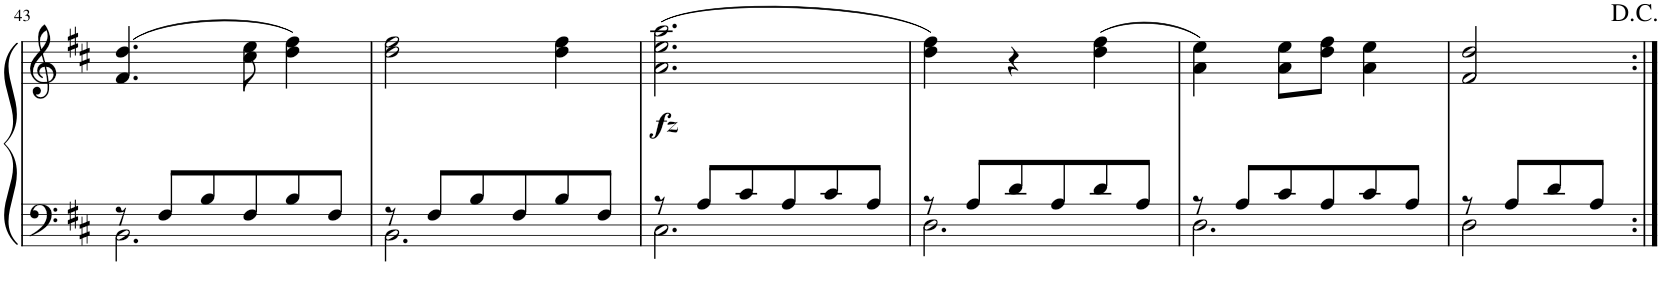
**kern	**kern	**dynam
*part1	*part1	*part1
*staff2	*staff1	*staff1/2
*I"Piano	*	*
*I'Pno.	*	*
!!LO:PB:g=z
*clefF4	*clefG2	*
*k[f#c#]	*k[f#c#]	*
*M3/4	*M3/4	*
=43	=43	=43
*^	*	*
8r	2.BB\	(4.f#/ 4.dd/	.
8F#/L	.	.	.
8B/	.	.	.
8F#/	.	8cc#\ 8ee\	.
8B/	.	4dd\ 4ff#\)	.
8F#/J	.	.	.
=44	=44	=44	=44
8r	2.BB\	2dd\ 2ff#\	.
8F#/L	.	.	.
8B/	.	.	.
8F#/	.	.	.
8B/	.	4dd\ 4ff#\	.
8F#/J	.	.	.
=45	=45	=45	=45
!	!	!	!LO:DY:b
8r	2.C#\	(2.a\ 2.ee\ 2.aa\	fz
8A/L	.	.	.
8c#/	.	.	.
8A/	.	.	.
8c#/	.	.	.
8A/J	.	.	.
=46	=46	=46	=46
8r	2.D\	4dd\ 4ff#\)	.
8A/L	.	.	.
8d/	.	4r	.
8A/	.	.	.
8d/	.	(4dd\ 4ff#\	.
8A/J	.	.	.
=47	=47	=47	=47
8r	2.D\	4a\ 4ee\)	.
8A/L	.	.	.
8c#/	.	8a\ 8ee\L	.
8A/	.	8dd\ 8ff#\J	.
8c#/	.	4a\ 4ee\	.
8A/J	.	.	.
=48	=48	=48	=48
8r	2D\	2f#/ 2dd/	.
8A/L	.	.	.
8d/	.	.	.
8A/J	.	.	.
*v	*v	*	*
=:|!	=:|!	=:|!
*-	*-	*-
